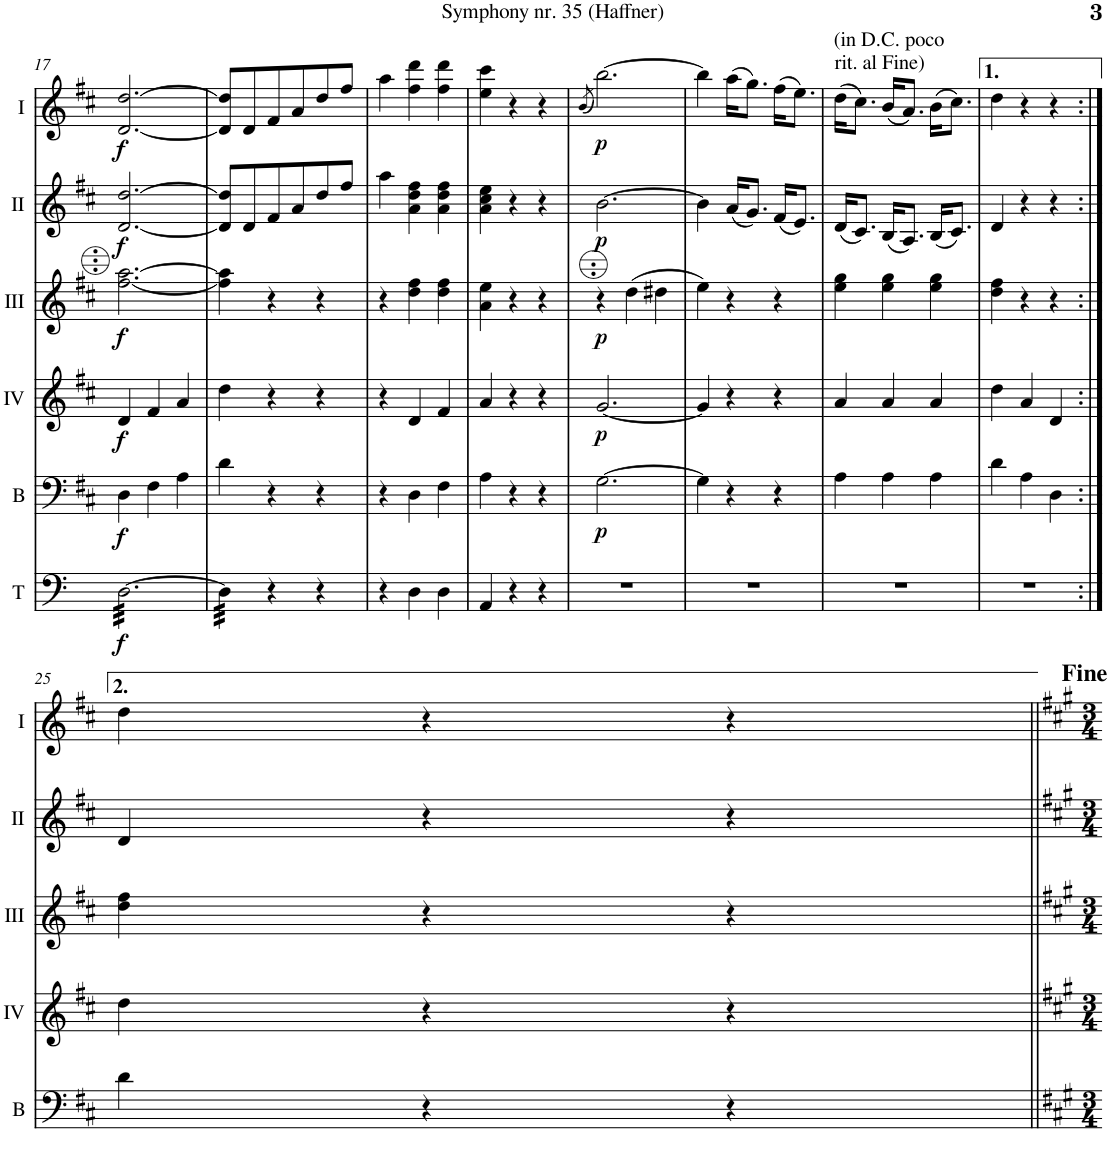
**kern	**dynam	**kern	**dynam	**kern	**dynam	**kern	**dynam	**kern	**dynam	**kern	**dynam
*part6	*part6	*part5	*part5	*part4	*part4	*part3	*part3	*part2	*part2	*part1	*part1
*staff6	*staff6	*staff5	*staff5	*staff4	*staff4	*staff3	*staff3	*staff2	*staff2	*staff1	*staff1
*I"Timp.	*	*I"Bass	*	*I"Acc. 4	*	*I"Acc. 3	*	*I"Acc. 2	*	*I"Acc. 1	*
*I'T	*	*I'B	*	*	*	*	*	*	*	*	*
!!LO:PB:g=z
*clefF4	*	*clefF4	*	*clefG2	*	*clefG2	*	*clefG2	*	*clefG2	*
*	*	*Trd7c12	*	*Trd7c12	*	*Trd7c12	*	*	*	*	*
*k[]	*	*k[f#c#]	*	*k[f#c#]	*	*k[f#c#]	*	*k[f#c#]	*	*k[f#c#]	*
*M3/4	*	*M3/4	*	*M3/4	*	*M3/4	*	*M3/4	*	*M3/4	*
=17	=17	=17	=17	=17	=17	=17	=17	=17	=17	=17	=17
!	!LO:DY:b	!	!LO:DY:b	!	!LO:DY:b	!	!LO:DY:b	!	!LO:DY:b	!	!LO:DY:b
*tremolo	*	*	*	*	*	*	*	*	*	*	*
[32D\LLL	f	4D\	f	4d/	f	[2.ff#\ [2.aa\	f	[2.d/ [2.dd/	f	[2.d/ [2.dd/	f
32D\	.	.	.	.	.	.	.	.	.	.	.
32D\	.	.	.	.	.	.	.	.	.	.	.
32D\	.	.	.	.	.	.	.	.	.	.	.
32D\	.	.	.	.	.	.	.	.	.	.	.
32D\	.	.	.	.	.	.	.	.	.	.	.
32D\	.	.	.	.	.	.	.	.	.	.	.
32D\	.	.	.	.	.	.	.	.	.	.	.
32D\	.	4F#\	.	4f#/	.	.	.	.	.	.	.
32D\	.	.	.	.	.	.	.	.	.	.	.
32D\	.	.	.	.	.	.	.	.	.	.	.
32D\	.	.	.	.	.	.	.	.	.	.	.
32D\	.	.	.	.	.	.	.	.	.	.	.
32D\	.	.	.	.	.	.	.	.	.	.	.
32D\	.	.	.	.	.	.	.	.	.	.	.
32D\	.	.	.	.	.	.	.	.	.	.	.
32D\	.	4A\	.	4a/	.	.	.	.	.	.	.
32D\	.	.	.	.	.	.	.	.	.	.	.
32D\	.	.	.	.	.	.	.	.	.	.	.
32D\	.	.	.	.	.	.	.	.	.	.	.
32D\	.	.	.	.	.	.	.	.	.	.	.
32D\	.	.	.	.	.	.	.	.	.	.	.
32D\	.	.	.	.	.	.	.	.	.	.	.
32D\JJJ	.	.	.	.	.	.	.	.	.	.	.
=18	=18	=18	=18	=18	=18	=18	=18	=18	=18	=18	=18
32D\]LLL	.	4d\	.	4dd\	.	4ff#\] 4aa\]	.	8d/] 8dd/]L	.	8d/] 8dd/]L	.
32D\	.	.	.	.	.	.	.	.	.	.	.
32D\	.	.	.	.	.	.	.	.	.	.	.
32D\	.	.	.	.	.	.	.	.	.	.	.
32D\	.	.	.	.	.	.	.	8d/	.	8d/	.
32D\	.	.	.	.	.	.	.	.	.	.	.
32D\	.	.	.	.	.	.	.	.	.	.	.
32D\JJJ	.	.	.	.	.	.	.	.	.	.	.
*Xtremolo	*	*	*	*	*	*	*	*	*	*	*
4r	.	4r	.	4r	.	4r	.	8f#/	.	8f#/	.
.	.	.	.	.	.	.	.	8a/	.	8a/	.
4r	.	4r	.	4r	.	4r	.	8dd/	.	8dd/	.
.	.	.	.	.	.	.	.	8ff#/J	.	8ff#/J	.
=19	=19	=19	=19	=19	=19	=19	=19	=19	=19	=19	=19
4r	.	4r	.	4r	.	4r	.	4aa\	.	4aa\	.
4D\	.	4D\	.	4d/	.	4dd\ 4ff#\	.	4a\ 4dd\ 4ff#\	.	4ff#\ 4ddd\	.
4D\	.	4F#\	.	4f#/	.	4dd\ 4ff#\	.	4a\ 4dd\ 4ff#\	.	4ff#\ 4ddd\	.
=20	=20	=20	=20	=20	=20	=20	=20	=20	=20	=20	=20
4AA/	.	4A\	.	4a/	.	4a\ 4ee\	.	4a\ 4cc#\ 4ee\	.	4ee\ 4ccc#\	.
4r	.	4r	.	4r	.	4r	.	4r	.	4r	.
4r	.	4r	.	4r	.	4r	.	4r	.	4r	.
=21	=21	=21	=21	=21	=21	=21	=21	=21	=21	=21	=21
.	.	.	.	.	.	.	.	.	.	(8qb/	.
!	!	!	!LO:DY:b	!	!LO:DY:b	!	!LO:DY:b	!	!LO:DY:b	!	!LO:DY:b
2.r	.	[2.G\	p	[2.g/	p	4r	p	[2.b\	p	[2.bb\)	p
.	.	.	.	.	.	(4dd\	.	.	.	.	.
.	.	.	.	.	.	4dd#X\	.	.	.	.	.
=22	=22	=22	=22	=22	=22	=22	=22	=22	=22	=22	=22
2.r	.	4G\]	.	4g/]	.	4ee\)	.	4b\]	.	4bb\]	.
.	.	4r	.	4r	.	4r	.	(16a/KL	.	(16aa\KL	.
.	.	.	.	.	.	.	.	8.g/J)	.	8.gg\J)	.
.	.	4r	.	4r	.	4r	.	(16f#/KL	.	(16ff#\KL	.
.	.	.	.	.	.	.	.	8.e/J)	.	8.ee\J)	.
=23	=23	=23	=23	=23	=23	=23	=23	=23	=23	=23	=23
!	!	!	!	!	!	!	!	!	!	!LO:TX:a:t=(in D.C. poco	!
!	!	!	!	!	!	!	!	!	!	!LO:TX:a:t=rit. al Fine)	!
2.r	.	4A\	.	4a/	.	4ee\ 4gg\	.	(16d/KL	.	(16dd\KL	.
.	.	.	.	.	.	.	.	8.c#/J)	.	8.cc#\J)	.
.	.	4A\	.	4a/	.	4ee\ 4gg\	.	(16B/KL	.	(16b/KL	.
.	.	.	.	.	.	.	.	8.A/J)	.	8.a/J)	.
.	.	4A\	.	4a/	.	4ee\ 4gg\	.	(16B/KL	.	(16b\KL	.
.	.	.	.	.	.	.	.	8.c#/J)	.	8.cc#\J)	.
=24	=24	=24	=24	=24	=24	=24	=24	=24	=24	=24	=24
2.r	.	4d\	.	4dd\	.	4dd\ 4ff#\	.	4d/	.	4dd\	.
.	.	4A\	.	4a/	.	4r	.	4r	.	4r	.
.	.	4D\	.	4d/	.	4r	.	4r	.	4r	.
!!LO:LB:g=z
=25:|!	=25:|!	=25:|!	=25:|!	=25:|!	=25:|!	=25:|!	=25:|!	=25:|!	=25:|!	=25:|!	=25:|!
2.r	.	4d\	.	4dd\	.	4dd\ 4ff#\	.	4d/	.	4dd\	.
.	.	4r	.	4r	.	4r	.	4r	.	4r	.
.	.	4r	.	4r	.	4r	.	4r	.	4r	.
!	!	!	!	!	!	!	!	!	!	!LO:TX:a:t=<b><font size="13"/>Fine</b>	!
=||	=||	=||	=||	=||	=||	=||	=||	=||	=||	=||	=||
*-	*-	*-	*-	*-	*-	*-	*-	*-	*-	*-	*-
